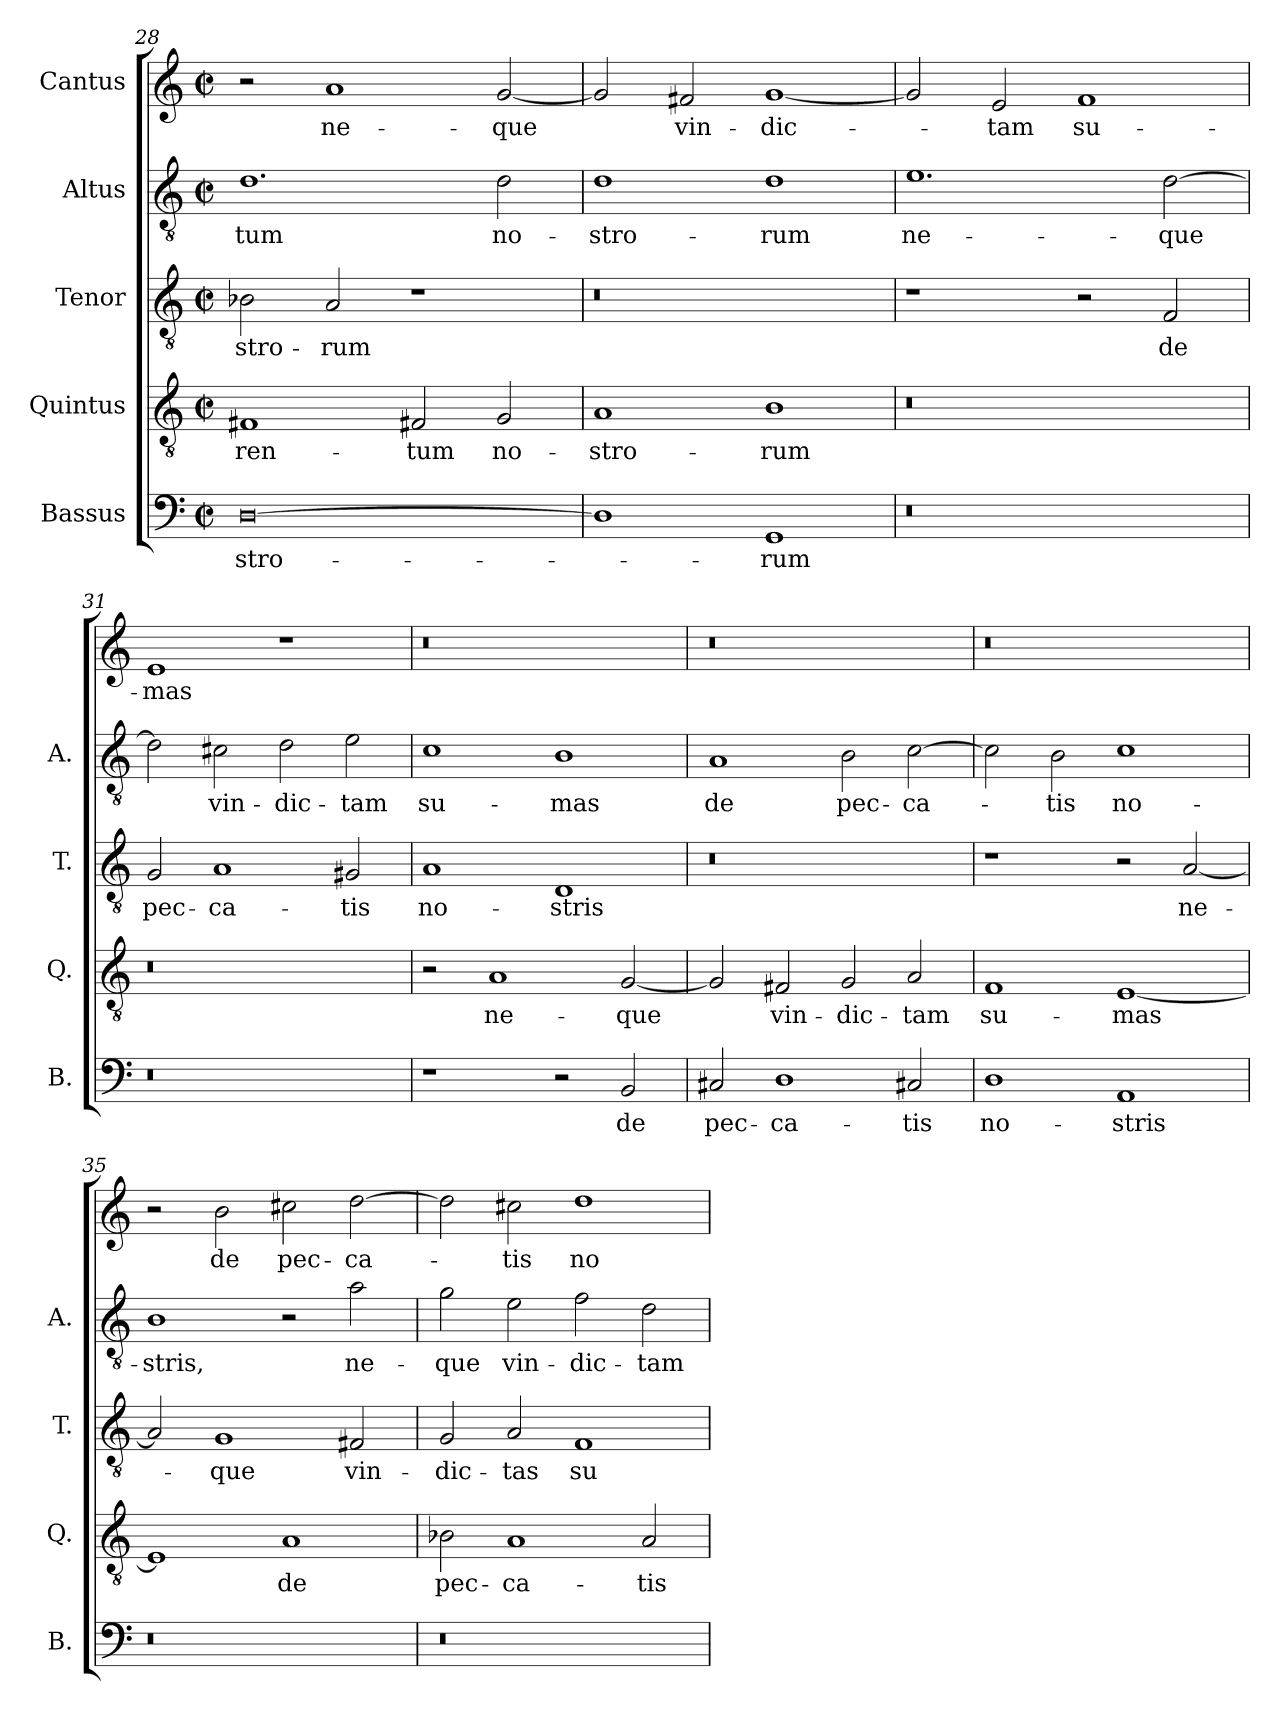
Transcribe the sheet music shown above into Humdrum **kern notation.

**kern	**text	**kern	**text	**kern	**text	**kern	**text	**kern	**text
*part5	*part5	*part4	*part4	*part3	*part3	*part2	*part2	*part1	*part1
*staff5	*staff5	*staff4	*staff4	*staff3	*staff3	*staff2	*staff2	*staff1	*staff1
*I"Bassus	*	*I"Quintus	*	*I"Tenor	*	*I"Altus	*	*I"Cantus	*
*I'B.	*	*I'Q.	*	*I'T.	*	*I'A.	*	*	*
*clefF4	*	*clefGv2	*	*clefGv2	*	*clefGv2	*	*clefG2	*
*k[]	*	*k[]	*	*k[]	*	*k[]	*	*k[]	*
*C:	*	*C:	*	*C:	*	*C:	*	*C:	*
*M2/2	*	*M2/2	*	*M2/2	*	*M2/2	*	*M2/2	*
*met(c|)	*	*met(c|)	*	*met(c|)	*	*met(c|)	*	*met(c|)	*
=28	=28	=28	=28	=28	=28	=28	=28	=28	=28
[0D\	-stro-	1F#X/	-ren-	2B-X\	-stro-	1.d\	-tum	2r	.
.	.	.	.	2A/	-rum	.	.	1a/	ne-
.	.	2F#X/	-tum	1r	.	.	.	.	.
.	.	2G/	no-	.	.	2d\	no-	[2g/	-que
=29	=29	=29	=29	=29	=29	=29	=29	=29	=29
!	!	!	!	!LO:N:vis=0	!	!	!	!	!
1D\]	.	1A/	-stro-	1r	.	1d\	-stro-	2g/]	.
.	.	.	.	.	.	.	.	2f#X/	vin-
1GG/	-rum	1B\	-rum	1ryy	.	1d\	-rum	[1g/	-dic-
=30	=30	=30	=30	=30	=30	=30	=30	=30	=30
!LO:N:vis=0	!	!LO:N:vis=0	!	!	!	!	!	!	!
1r	.	1r	.	1r	.	1.e\	ne-	2g/]	.
.	.	.	.	.	.	.	.	2e/	-tam
1ryy	.	1ryy	.	2r	.	.	.	1f/	su-
.	.	.	.	2F/	de	[2d\	-que	.	.
=31	=31	=31	=31	=31	=31	=31	=31	=31	=31
!LO:N:vis=0	!	!LO:N:vis=0	!	!	!	!	!	!	!
1r	.	1r	.	2G/	pec-	2d\]	.	1e/	-mas
.	.	.	.	1A/	-ca-	2c#X\	vin-	.	.
1ryy	.	1ryy	.	.	.	2d\	-dic-	1r	.
.	.	.	.	2G#X/	-tis	2e\	-tam	.	.
=32	=32	=32	=32	=32	=32	=32	=32	=32	=32
!	!	!	!	!	!	!	!	!LO:N:vis=0	!
1r	.	2r	.	1A/	no-	1c\	su-	1r	.
.	.	1A/	ne-	.	.	.	.	.	.
2r	.	.	.	1D/	-stris	1B\	-mas	1ryy	.
2BB/	de	[2G/	-que	.	.	.	.	.	.
=33	=33	=33	=33	=33	=33	=33	=33	=33	=33
!	!	!	!	!LO:N:vis=0	!	!	!	!LO:N:vis=0	!
2C#X/	pec-	2G/]	.	1r	.	1A/	de	1r	.
1D\	-ca-	2F#X/	vin-	.	.	.	.	.	.
.	.	2G/	-dic-	1ryy	.	2B\	pec-	1ryy	.
2C#X/	-tis	2A/	-tam	.	.	[2c\	-ca-	.	.
=34	=34	=34	=34	=34	=34	=34	=34	=34	=34
!	!	!	!	!	!	!	!	!LO:N:vis=0	!
1D\	no-	1F/	su-	1r	.	2c\]	.	1r	.
.	.	.	.	.	.	2B\	-tis	.	.
1AA/	-stris	[1E/	-mas	2r	.	1c\	no-	1ryy	.
.	.	.	.	[2A/	ne-	.	.	.	.
=35	=35	=35	=35	=35	=35	=35	=35	=35	=35
!LO:N:vis=0	!	!	!	!	!	!	!	!	!
1r	.	1E/]	.	2A/]	.	1B\	-stris,	2r	.
.	.	.	.	1G/	-que	.	.	2b\	de
1ryy	.	1A/	de	.	.	2r	.	2cc#X\	pec-
.	.	.	.	2F#X/	vin-	2a\	ne-	[2dd\	-ca-
=36	=36	=36	=36	=36	=36	=36	=36	=36	=36
!LO:N:vis=0	!	!	!	!	!	!	!	!	!
1r	.	2B-X\	pec-	2G/	-dic-	2g\	-que	2dd\]	.
.	.	1A/	-ca-	2A/	-tas	2e\	vin-	2cc#X\	-tis
1ryy	.	.	.	1F/	su-	2f\	-dic-	1dd\	no-
.	.	2A/	-tis	.	.	2d\	-tam	.	.
=	=	=	=	=	=	=	=	=	=
*-	*-	*-	*-	*-	*-	*-	*-	*-	*-
